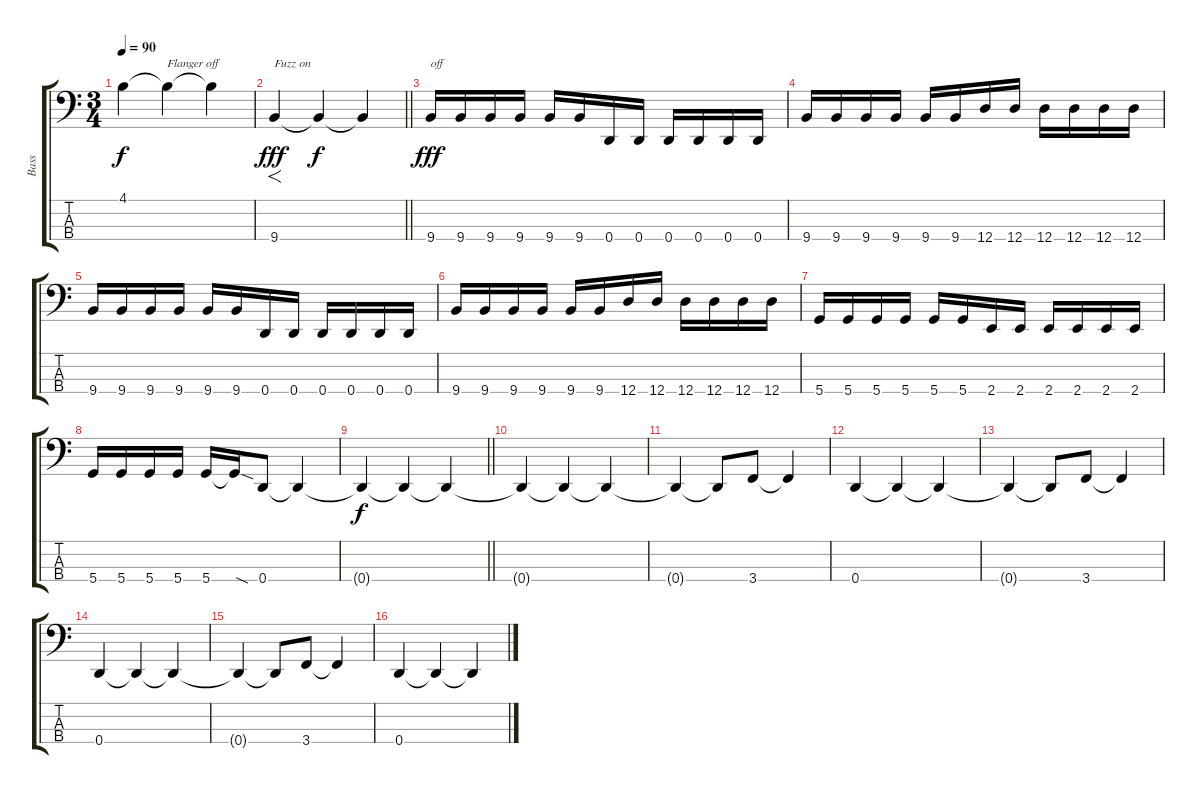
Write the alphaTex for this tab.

\track ("Bass" "Bass") {instrument electricbassfinger}
\staff {score tabs}
\tuning (G2 D2 A1 D1) {hide}
\ts (3 4)
\tempo 90
\clef f4
\ks c
4.1.4{dy f} 4.1{t}.4{txt "Flanger off"} 4.1{t}.4 |
\barLineRight lightlight
9.4.4{f txt "Fuzz on" dy fff instrument electricbassfinger} 9.4{t}.4{dy f} 9.4{t}.4 |
\section ("" "")
9.4.16{txt "off" dy fff instrument electricbassfinger} 9.4.16 9.4.16 9.4.16 9.4.16 9.4.16 0.4.16 0.4.16 0.4.16 0.4.16 0.4.16 0.4.16 |
9.4.16 9.4.16 9.4.16 9.4.16 9.4.16 9.4.16 12.4.16 12.4.16 12.4.16 12.4.16 12.4.16 12.4.16 |
9.4.16 9.4.16 9.4.16 9.4.16 9.4.16 9.4.16 0.4.16 0.4.16 0.4.16 0.4.16 0.4.16 0.4.16 |
9.4.16 9.4.16 9.4.16 9.4.16 9.4.16 9.4.16 12.4.16 12.4.16 12.4.16 12.4.16 12.4.16 12.4.16 |
5.4.16 5.4.16 5.4.16 5.4.16 5.4.16 5.4.16 2.4.16 2.4.16 2.4.16 2.4.16 2.4.16 2.4.16 |
5.4.16 5.4.16 5.4.16 5.4.16 5.4.16 5.4{sod t}.16 0.4.8 0.4{t}.4 |
\barLineRight lightlight
0.4{t}.4{dy f} 0.4{t}.4 0.4{t}.4 |
\section ("" "")
0.4{t}.4 0.4{t}.4 0.4{t}.4 |
0.4{t}.4 0.4{t}.8 3.4.8 3.4{t}.4 |
0.4.4 0.4{t}.4 0.4{t}.4 |
0.4{t}.4 0.4{t}.8 3.4.8 3.4{t}.4 |
0.4.4 0.4{t}.4 0.4{t}.4 |
0.4{t}.4 0.4{t}.8 3.4.8 3.4{t}.4 |
0.4.4 0.4{t}.4 0.4{t}.4
